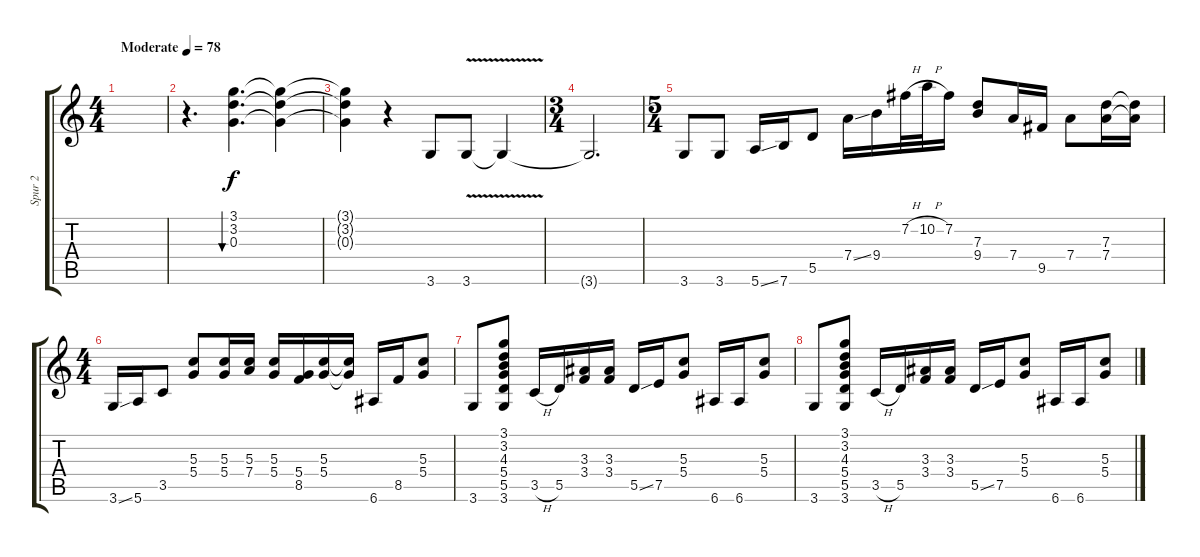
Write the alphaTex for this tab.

\track ("Spur 2" "Spur 2") {instrument electricguitarclean}
\staff {score tabs}
\tuning (E4 B3 G3 D3 A2 E2) {hide}
\ts (4 4)
\tempo (78 "Moderate")
\clef g2
\ks c
|
r.4{d} (3.1 3.2 0.3).4{d bu 120} (3.1{t} 3.2{t} 0.3{t}).4 |
(3.1{t} 3.2{t} 0.3{t}).4 r.4 3.6.8 3.6{v}.8 3.6{t}.4 |
\ts (3 4)
3.6{t}.2{d} |
\ts (5 4)
3.6.8 3.6.8 5.6{ss}.16 7.6.16 5.5.8 7.4{ss}.16 9.4.16 7.2{h}.32 10.2{h}.32 7.2.16 (7.3 9.4).8 7.4.16 9.5.16 7.4.8 (7.3 7.4).16 (7.3{t} 7.4{t}).16 |
\ts (4 4)
3.6{ss}.16 5.6.16 3.5.8 (5.3 5.4).8 (5.3 5.4).16 (5.3 7.4).16 (5.3 5.4).16 (5.4 8.5).16 (5.3 5.4).16 (5.3{t} 5.4{t}).16 6.6.16 8.5.16 (5.3 5.4).8 |
3.6.8 (3.1 3.2 4.3 5.4 5.5 3.6).8 3.5{h}.16 5.5.16 (3.3 3.4).16 (3.3 3.4).16 5.5{ss}.16 7.5.16 (5.3 5.4).8 6.6.16 6.6.16 (5.3 5.4).8 |
3.6.8 (3.1 3.2 4.3 5.4 5.5 3.6).8 3.5{h}.16 5.5.16 (3.3 3.4).16 (3.3 3.4).16 5.5{ss}.16 7.5.16 (5.3 5.4).8 6.6.16 6.6.16 (5.3 5.4).8
